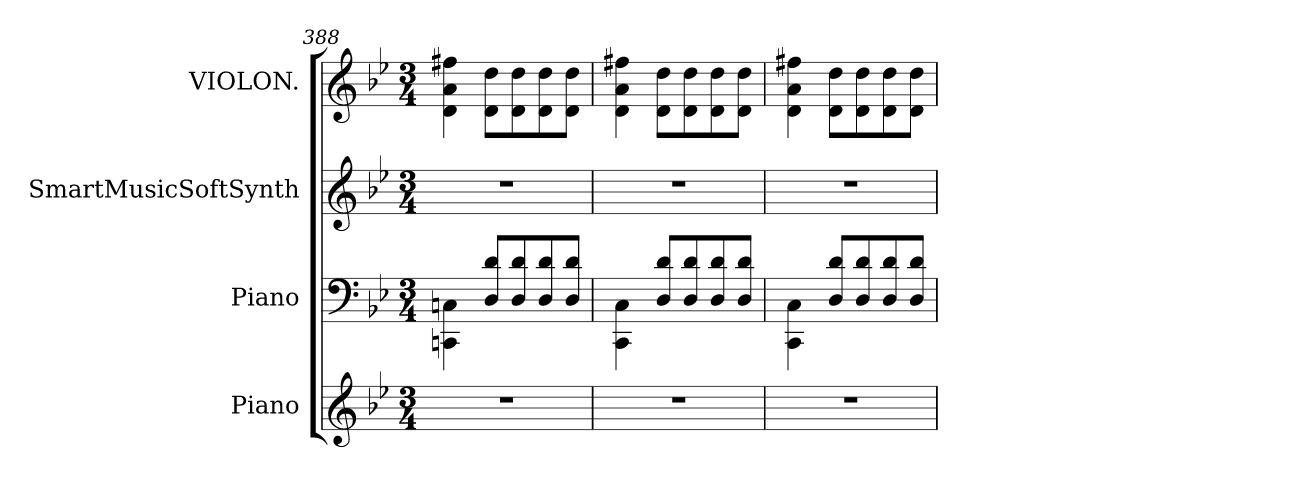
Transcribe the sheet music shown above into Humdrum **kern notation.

**kern	**kern	**kern	**kern
*part4	*part3	*part2	*part1
*staff4	*staff3	*staff2	*staff1
*I"Piano	*I"Piano	*I"SmartMusicSoftSynth	*I"VIOLON.
*I'P.	*	*	*
*clefG2	*clefF4	*clefG2	*clefG2
*k[b-e-]	*k[b-e-]	*k[b-e-]	*k[b-e-]
*M3/4	*M3/4	*M3/4	*M3/4
=388	=388	=388	=388
2.r	4CCn\ 4Cn\	2.r	4d\ 4a\ 4ff#X\
.	8D/ 8d/L	.	8d\ 8dd\L
.	8D/ 8d/	.	8d\ 8dd\
.	8D/ 8d/	.	8d\ 8dd\
.	8D/ 8d/J	.	8d\ 8dd\J
=389	=389	=389	=389
2.r	4CC\ 4C\	2.r	4d\ 4a\ 4ff#X\
.	8D/ 8d/L	.	8d\ 8dd\L
.	8D/ 8d/	.	8d\ 8dd\
.	8D/ 8d/	.	8d\ 8dd\
.	8D/ 8d/J	.	8d\ 8dd\J
=390	=390	=390	=390
2.r	4CC\ 4C\	2.r	4d\ 4a\ 4ff#X\
.	8D/ 8d/L	.	8d\ 8dd\L
.	8D/ 8d/	.	8d\ 8dd\
.	8D/ 8d/	.	8d\ 8dd\
.	8D/ 8d/J	.	8d\ 8dd\J
=	=	=	=
*-	*-	*-	*-
